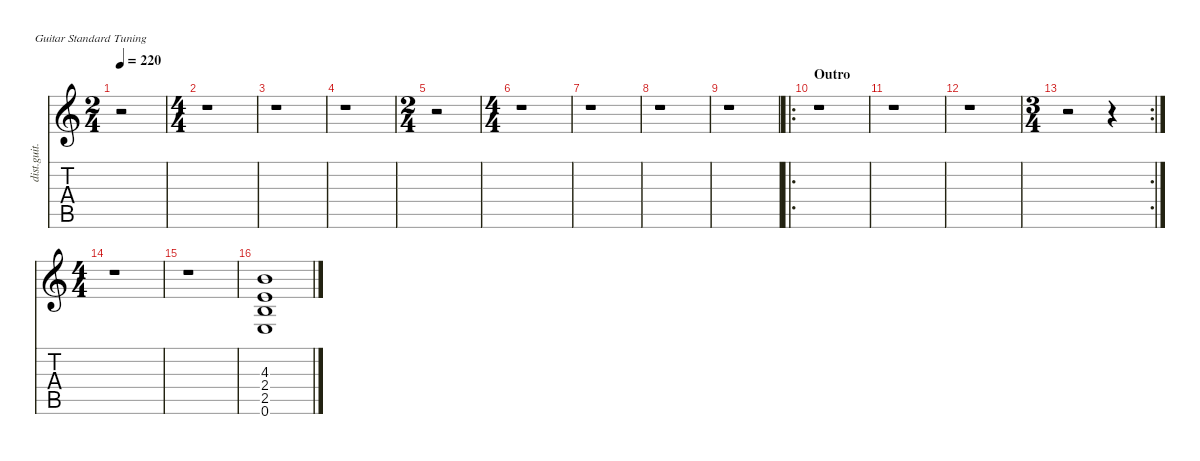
\defaultSystemsLayout 4
\hideDynamics
\bracketExtendMode nobrackets
\track ("Hammett" "dist.guit.") {instrument distortionguitar}
\staff {score tabs}
\tuning (E4 B3 G3 D3 A2 E2)
\ts (2 4)
\tempo 220
\clef g2
\ks c
r.2{dy f} |
\ts (4 4)
r.1 |
r.1 |
r.1 |
\ts (2 4)
r.2 |
\ts (4 4)
r.1 |
r.1 |
r.1 |
r.1 |
\ro
\section ("" "Outro")
r.1 |
r.1 |
r.1 |
\rc 2
\ts (3 4)
r.2 r.4 |
\ts (4 4)
r.1 |
r.1 |
(4.3 2.4 2.5 0.6).1
